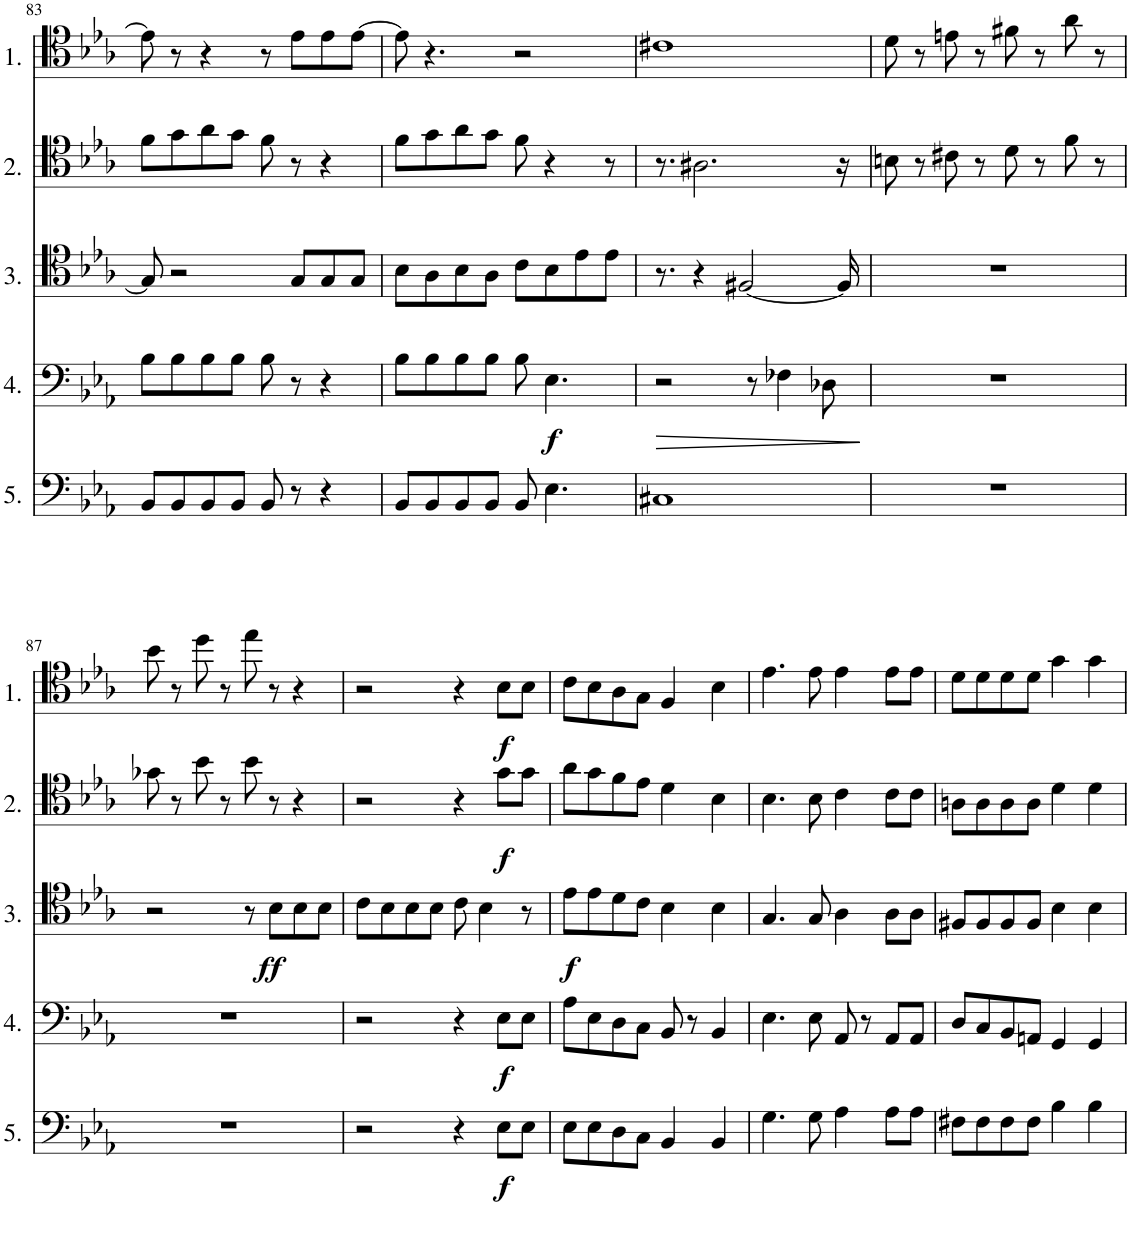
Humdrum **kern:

**kern	**dynam	**kern	**dynam	**kern	**dynam	**kern	**dynam	**kern	**dynam
*part5	*part5	*part4	*part4	*part3	*part3	*part2	*part2	*part1	*part1
*staff5	*staff5	*staff4	*staff4	*staff3	*staff3	*staff2	*staff2	*staff1	*staff1
*I"Cello 5	*	*I"Cello 4	*	*I"Cello 3	*	*I"Cello 2	*	*I"Cello 1	*
!!LO:PB:g=z
*clefF4	*	*clefF4	*	*clefC4	*	*clefC4	*	*clefC4	*
*k[b-e-a-]	*	*k[b-e-a-]	*	*k[b-e-a-]	*	*k[b-e-a-]	*	*k[b-e-a-]	*
*M4/4	*	*M4/4	*	*M4/4	*	*M4/4	*	*M4/4	*
=83	=83	=83	=83	=83	=83	=83	=83	=83	=83
8BB-/L	.	8B-\L	.	8G/]	.	8f\L	.	8e-\]	.
8BB-/	.	8B-\	.	2r	.	8g\	.	8r	.
8BB-/	.	8B-\	.	.	.	8a-\	.	4r	.
8BB-/J	.	8B-\J	.	.	.	8g\J	.	.	.
8BB-/	.	8B-\	.	.	.	8f\	.	8r	.
8r	.	8r	.	8G/L	.	8r	.	8e-\L	.
4r	.	4r	.	8G/	.	4r	.	8e-\	.
.	.	.	.	8G/J	.	.	.	[8e-\J	.
=84	=84	=84	=84	=84	=84	=84	=84	=84	=84
8BB-/L	.	8B-\L	.	8B-\L	.	8f\L	.	8e-\]	.
8BB-/	.	8B-\	.	8A-\	.	8g\	.	4.r	.
8BB-/	.	8B-\	.	8B-\	.	8a-\	.	.	.
8BB-/J	.	8B-\J	.	8A-\J	.	8g\J	.	.	.
8BB-/	.	8B-\	.	8c\L	.	8f\	.	2r	.
!	!	!	!LO:DY:b	!	!	!	!	!	!
4.E-\	.	4.E-\	f	8B-\	.	4r	.	.	.
.	.	.	.	8e-\	.	.	.	.	.
.	.	.	.	8e-\J	.	8r	.	.	.
=85	=85	=85	=85	=85	=85	=85	=85	=85	=85
!	!	!	!LO:HP:b	!	!	!	!	!	!
1C#X	.	2r	>	8.r	.	8.r	.	1c#X	.
.	.	.	.	4r	.	2.A#X\	.	.	.
.	.	.	.	[2F#X/	.	.	.	.	.
.	.	8r	.	.	.	.	.	.	.
.	.	4F-X\	.	.	.	.	.	.	.
.	.	8D-X\	.	.	.	.	.	.	.
.	.	.	.	16F#/]	.	16r	.	.	.
.	.	.	]	.	.	.	.	.	.
=86	=86	=86	=86	=86	=86	=86	=86	=86	=86
1r	.	1r	.	1r	.	8Bn\	.	8d\	.
.	.	.	.	.	.	8r	.	8r	.
.	.	.	.	.	.	8c#X\	.	8en\	.
.	.	.	.	.	.	8r	.	8r	.
.	.	.	.	.	.	8d\	.	8f#X\	.
.	.	.	.	.	.	8r	.	8r	.
.	.	.	.	.	.	8f\	.	8a-\	.
.	.	.	.	.	.	8r	.	8r	.
!!LO:LB:g=z
=87	=87	=87	=87	=87	=87	=87	=87	=87	=87
1r	.	1r	.	2r	.	8g-X\	.	8b-\	.
.	.	.	.	.	.	8r	.	8r	.
.	.	.	.	.	.	8b-\	.	8dd\	.
.	.	.	.	.	.	8r	.	8r	.
.	.	.	.	8r	.	8b-\	.	8ee-\	.
!	!	!	!	!	!LO:DY:b	!	!	!	!
.	.	.	.	8B-\L	ff	8r	.	8r	.
.	.	.	.	8B-\	.	4r	.	4r	.
.	.	.	.	8B-\J	.	.	.	.	.
=88	=88	=88	=88	=88	=88	=88	=88	=88	=88
2r	.	2r	.	8c\L	.	2r	.	2r	.
.	.	.	.	8B-\	.	.	.	.	.
.	.	.	.	8B-\	.	.	.	.	.
.	.	.	.	8B-\J	.	.	.	.	.
4r	.	4r	.	8c\	.	4r	.	4r	.
.	.	.	.	4B-\	.	.	.	.	.
!	!LO:DY:b	!	!LO:DY:b	!	!	!	!LO:DY:b	!	!LO:DY:b
8E-\L	f	8E-\L	f	.	.	8g\L	f	8B-\L	f
8E-\J	.	8E-\J	.	8r	.	8g\J	.	8B-\J	.
=89	=89	=89	=89	=89	=89	=89	=89	=89	=89
!	!	!	!	!	!LO:DY:b	!	!	!	!
8E-\L	.	8A-\L	.	8e-\L	f	8a-\L	.	8c\L	.
8E-\	.	8E-\	.	8e-\	.	8g\	.	8B-\	.
8D\	.	8D\	.	8d\	.	8f\	.	8A-\	.
8C\J	.	8C\J	.	8c\J	.	8e-\J	.	8G\J	.
4BB-/	.	8BB-/	.	4B-\	.	4d\	.	4F/	.
.	.	8r	.	.	.	.	.	.	.
4BB-/	.	4BB-/	.	4B-\	.	4B-\	.	4B-\	.
=90	=90	=90	=90	=90	=90	=90	=90	=90	=90
4.G\	.	4.E-\	.	4.G/	.	4.B-\	.	4.e-\	.
8G\	.	8E-\	.	8G/	.	8B-\	.	8e-\	.
4A-\	.	8AA-/	.	4A-\	.	4c\	.	4e-\	.
.	.	8r	.	.	.	.	.	.	.
8A-\L	.	8AA-/L	.	8A-\L	.	8c\L	.	8e-\L	.
8A-\J	.	8AA-/J	.	8A-\J	.	8c\J	.	8e-\J	.
=91	=91	=91	=91	=91	=91	=91	=91	=91	=91
8F#X\L	.	8D/L	.	8F#X/L	.	8An\L	.	8d\L	.
8F#\	.	8C/	.	8F#/	.	8A\	.	8d\	.
8F#\	.	8BB-/	.	8F#/	.	8A\	.	8d\	.
8F#\J	.	8AAn/J	.	8F#/J	.	8A\J	.	8d\J	.
4B-\	.	4GG/	.	4B-\	.	4d\	.	4g\	.
4B-\	.	4GG/	.	4B-\	.	4d\	.	4g\	.
=	=	=	=	=	=	=	=	=	=
*-	*-	*-	*-	*-	*-	*-	*-	*-	*-
